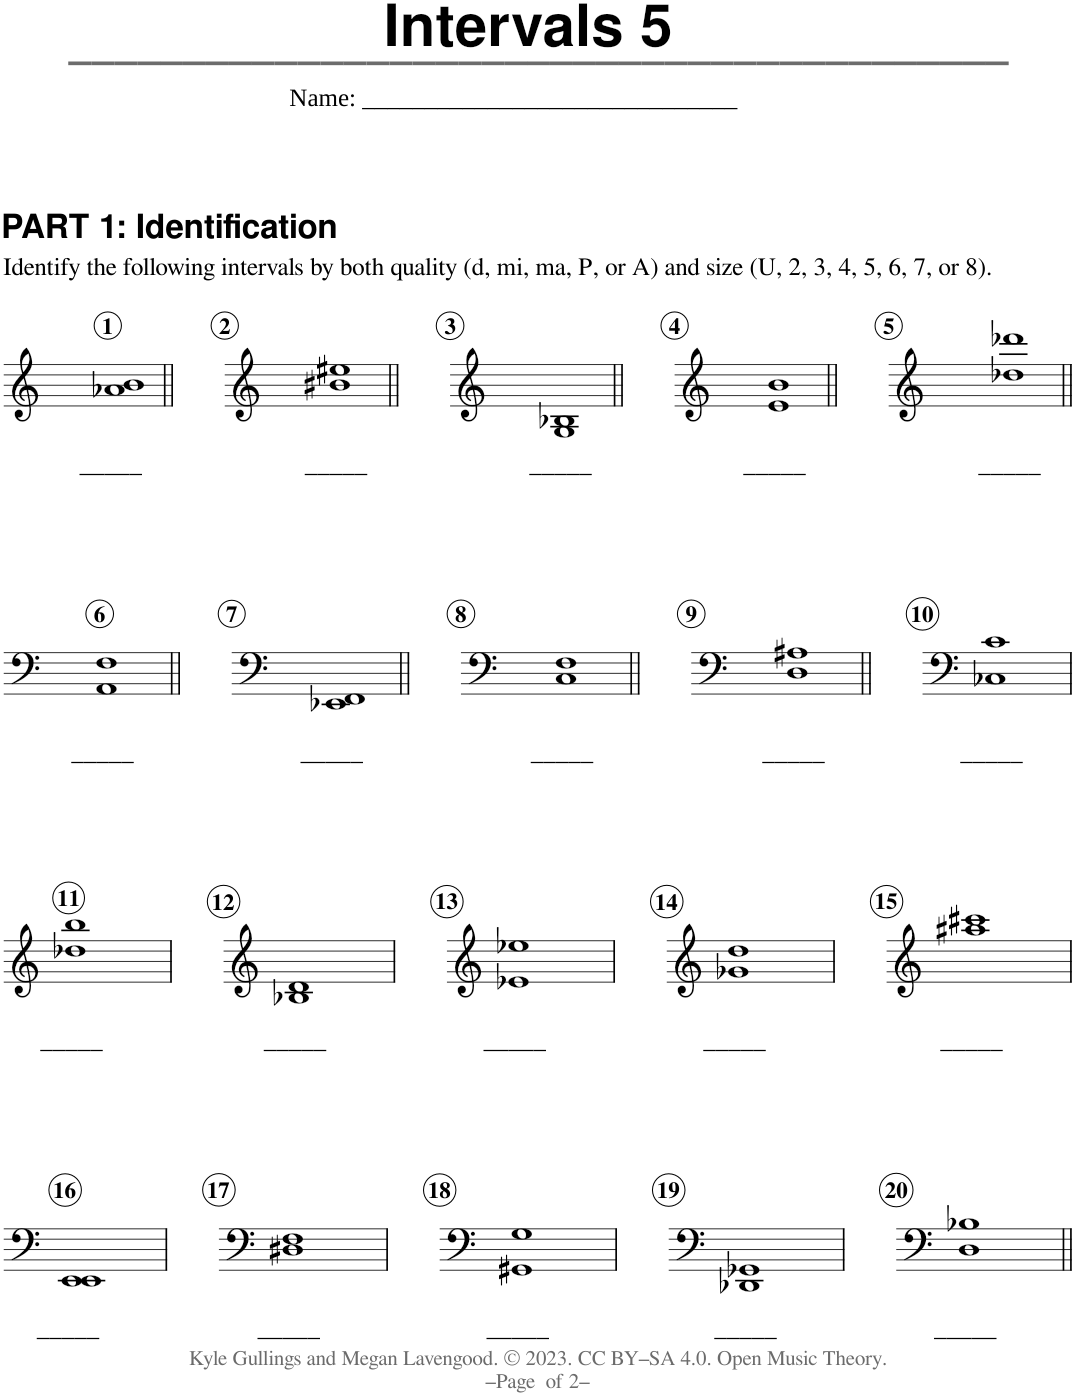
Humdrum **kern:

**kern
*part1
*staff1
*clefG2
*k[]
!!LO:REH:place=s1:a:B:cj:enc=circle:fs=11:t=1
=1
!LO:TX:b:t=_____
1a-X 1b
!!LO:REH:place=s1:a:B:cj:enc=circle:fs=11:t=2
=2||
!LO:TX:b:t=_____
1b#X 1ee#X
!!LO:REH:place=s1:a:B:cj:enc=circle:fs=11:t=3
=3||
!LO:TX:b:t=_____
1G 1B-X
!!LO:REH:place=s1:a:B:cj:enc=circle:fs=11:t=4
=4||
!LO:TX:b:t=_____
1e 1b
!!LO:REH:place=s1:a:B:cj:enc=circle:fs=11:t=5
=5||
!LO:TX:b:t=_____
1dd-X 1ddd-X
!!LO:LB:g=z
!!LO:REH:place=s1:a:B:cj:enc=circle:fs=11:t=6
=6||
*clefF4
!LO:TX:b:t=_____
1AA 1F
!!LO:REH:place=s1:a:B:cj:enc=circle:fs=11:t=7
=7||
!LO:TX:b:t=_____
1EE-X 1FF
!!LO:REH:place=s1:a:B:cj:enc=circle:fs=11:t=8
=8||
!LO:TX:b:t=_____
1C 1F
!!LO:REH:place=s1:a:B:cj:enc=circle:fs=11:t=9
=9||
!LO:TX:b:t=_____
1D 1A#X
!!LO:REH:place=s1:a:B:cj:enc=circle:fs=11:t=10
=10||
!LO:TX:b:t=_____
1C-X 1c
!!LO:LB:g=z
!!LO:REH:place=s1:a:B:cj:enc=circle:fs=11:t=11
=11
*clefG2
!LO:TX:b:t=_____
1dd-X 1bb
!!LO:REH:place=s1:a:B:cj:enc=circle:fs=11:t=12
=12
!LO:TX:b:t=_____
1B-X 1d
!!LO:REH:place=s1:a:B:cj:enc=circle:fs=11:t=13
=13
!LO:TX:b:t=_____
1e-X 1ee-X
!!LO:REH:place=s1:a:B:cj:enc=circle:fs=11:t=14
=14
!LO:TX:b:t=_____
1g-X 1dd
!!LO:REH:place=s1:a:B:cj:enc=circle:fs=11:t=15
=15
!LO:TX:b:t=_____
1aa#X 1ccc#X
!!LO:LB:g=z
!!LO:REH:place=s1:a:B:cj:enc=circle:fs=11:t=16
=16
*clefF4
!LO:TX:b:t=_____
1EE 1EE
!!LO:REH:place=s1:a:B:cj:enc=circle:fs=11:t=17
=17
!LO:TX:b:t=_____
1D#X 1F
!!LO:REH:place=s1:a:B:cj:enc=circle:fs=11:t=18
=18
!LO:TX:b:t=_____
1GG#X 1G
!!LO:REH:place=s1:a:B:cj:enc=circle:fs=11:t=19
=19
!LO:TX:b:t=_____
1DD-X 1GG-X
!!LO:REH:place=s1:a:B:cj:enc=circle:fs=11:t=20
=20
!LO:TX:b:t=_____
1D 1B-X
=||
*-
